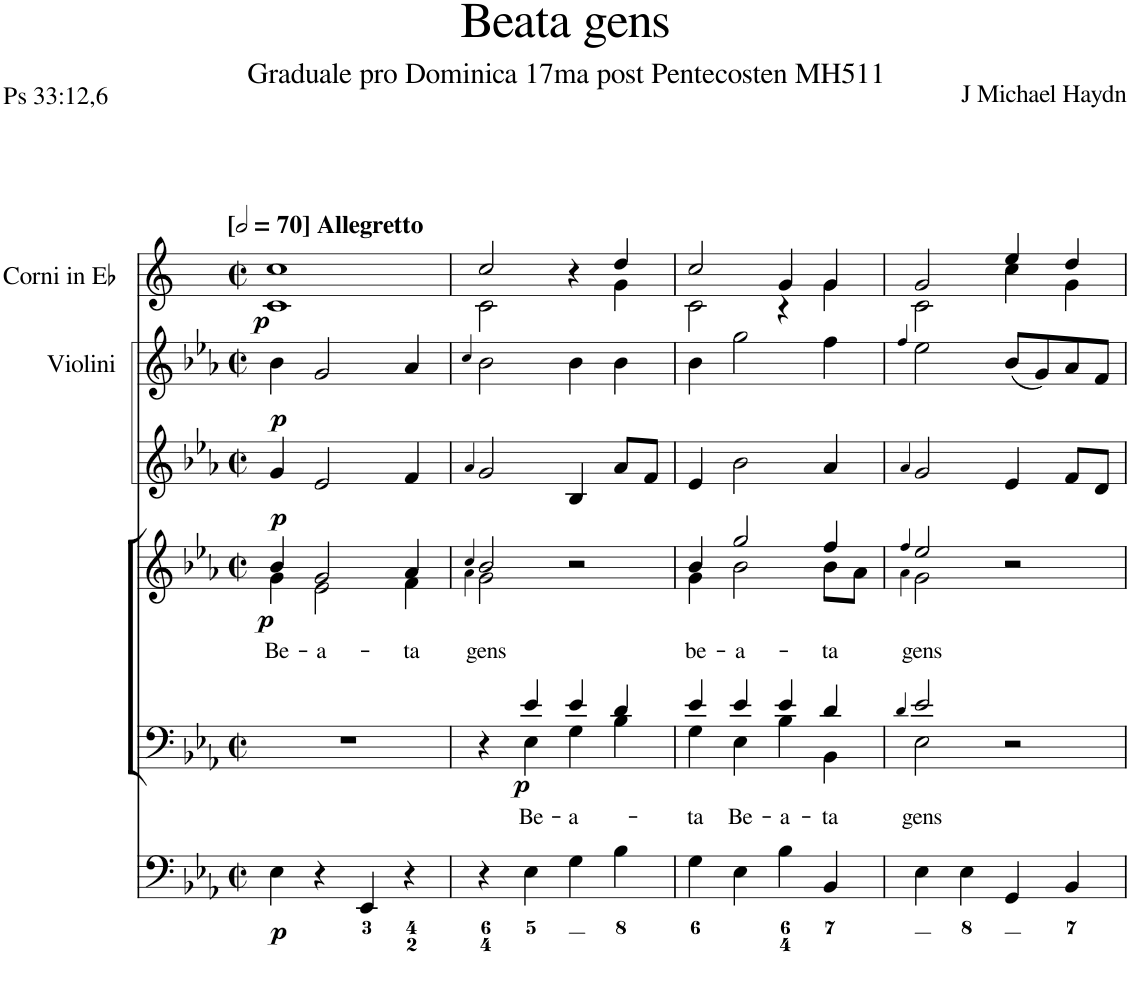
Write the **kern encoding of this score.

**kern	**dynam	**kern	**text	**dynam	**kern	**text	**dynam	**kern	**dynam	**kern	**dynam	**kern	**dynam
*part6	*part6	*part5	*part5	*part5	*part4	*part4	*part4	*part3	*part3	*part2	*part2	*part1	*part1
*staff6	*staff6	*staff5	*staff5	*staff5	*staff4	*staff4	*staff4	*staff3	*staff3	*staff2	*staff2	*staff1	*staff1
*I"Organ	*	*I"Voice	*	*	*I"Voice	*	*	*I"Violin	*	*I"Violini	*	*I"Corni in Eb	*
*	*	*	*	*	*	*	*	*I'Vln	*	*I'Vln	*	*	*
*clefF4	*	*clefF4	*	*	*clefG2	*	*	*clefG2	*	*clefG2	*	*clefG2	*
*	*	*	*	*	*	*	*	*	*	*	*	*Trd5c9	*
*k[b-e-a-]	*	*k[b-e-a-]	*	*	*k[b-e-a-]	*	*	*k[b-e-a-]	*	*k[b-e-a-]	*	*k[]	*
*M2/2	*	*M2/2	*	*	*M2/2	*	*	*M2/2	*	*M2/2	*	*M2/2	*
*met(c|)	*	*met(c|)	*	*	*met(c|)	*	*	*met(c|)	*	*met(c|)	*	*met(c|)	*
*MM140	*	*MM140	*	*	*MM140	*	*	*MM140	*	*MM140	*	*MM140	*
=1	=1	=1	=1	=1	=1	=1	=1	=1	=1	=1	=1	=1	=1
!	!	!	!	!	!	!	!	!	!	!	!	!LO:TX:a:B:t=[	!
!	!	!	!	!	!	!	!	!	!	!	!	!LO:TX:a:B:t=] Allegretto	!
!	!LO:DY:b	!	!	!	!	!LO:LY:b	!LO:DY:b	!	!LO:DY:b	!	!LO:DY:b	!	!LO:DY:b
*	*	*	*	*	*^	*	*	*	*	*	*	*^	*
4E-\	p	1r	.	.	4b-/	4g\	Be-	p	4g/	p	4b-\	p	1cc	1c	p
!	!	!	!	!	!	!	!LO:LY:b	!	!	!	!	!	!	!	!
4r	.	.	.	.	2g/	2e-\	-a-	.	2e-/	.	2g/	.	.	.	.
4EE-/	.	.	.	.	.	.	.	.	.	.	.	.	.	.	.
!	!	!	!	!	!	!	!LO:LY:b	!	!	!	!	!	!	!	!
4r	.	.	.	.	4a-/	4f\	-ta	.	4f/	.	4a-/	.	.	.	.
=2	=2	=2	=2	=2	=2	=2	=2	=2	=2	=2	=2	=2	=2	=2	=2
.	.	.	.	.	4qcc/	4qa-\	.	.	4qa-/	.	4qcc/	.	.	.	.
*	*	*^	*	*	*	*	*	*	*	*	*	*	*	*	*
!	!	!	!	!	!	!	!	!LO:LY:b	!	!	!	!	!	!	!	!
4r	.	4r	4ryy	.	.	2b-/	2g\	gens	.	2g/	.	2b-\	.	2cc/	2c\	.
!	!	!	!	!LO:LY:b	!LO:DY:b	!	!	!	!	!	!	!	!	!	!	!
4E-\	.	4e-/	4E-\	Be-	p	.	.	.	.	.	.	.	.	.	.	.
!	!	!	!	!LO:LY:b	!	!	!	!	!	!	!	!	!	!	!	!
4G\	.	4e-/	4G\	-a-	.	2r	2ryy	.	.	4B-/	.	4b-\	.	4r	4ryy	.
4B-\	.	4d/	4B-\	.	.	.	.	.	.	8a-/L	.	4b-\	.	4dd/	4g\	.
.	.	.	.	.	.	.	.	.	.	8f/J	.	.	.	.	.	.
=3	=3	=3	=3	=3	=3	=3	=3	=3	=3	=3	=3	=3	=3	=3	=3	=3
!	!	!	!	!LO:LY:b	!	!	!	!LO:LY:b	!	!	!	!	!	!	!	!
4G\	.	4e-/	4G\	-ta	.	4b-/	4g\	be-	.	4e-/	.	4b-\	.	2cc/	2c\	.
!	!	!	!	!LO:LY:b	!	!	!	!LO:LY:b	!	!	!	!	!	!	!	!
4E-\	.	4e-/	4E-\	Be-	.	2gg/	2b-\	-a-	.	2b-\	.	2gg\	.	.	.	.
!	!	!	!	!LO:LY:b	!	!	!	!	!	!	!	!	!	!	!	!
4B-\	.	4e-/	4B-\	-a-	.	.	.	.	.	.	.	.	.	4g/	4r	.
!	!	!	!	!LO:LY:b	!	!	!	!LO:LY:b	!	!	!	!	!	!	!	!
4BB-/	.	4d/	4BB-\	-ta	.	4ff/	8b-\L	-ta	.	4a-/	.	4ff\	.	4g/	4g\	.
.	.	.	.	.	.	.	8a-\J	.	.	.	.	.	.	.	.	.
=4	=4	=4	=4	=4	=4	=4	=4	=4	=4	=4	=4	=4	=4	=4	=4	=4
.	.	4qd/	.	.	.	4qff/	4qa-\	.	.	4qa-/	.	4qff/	.	.	.	.
!	!	!	!	!LO:LY:b	!	!	!	!LO:LY:b	!	!	!	!	!	!	!	!
4E-\	.	2e-/	2E-\	gens	.	2ee-/	2g\	gens	.	2g/	.	2ee-\	.	2g/	2c\	.
4E-\	.	.	.	.	.	.	.	.	.	.	.	.	.	.	.	.
4GG/	.	2r	2ryy	.	.	2r	2ryy	.	.	4e-/	.	(8b-/L	.	4ee/	4cc\	.
.	.	.	.	.	.	.	.	.	.	.	.	8g/)	.	.	.	.
4BB-/	.	.	.	.	.	.	.	.	.	8f/L	.	8a-/	.	4dd/	4g\	.
.	.	.	.	.	.	.	.	.	.	8d/J	.	8f/J	.	.	.	.
*	*	*v	*v	*	*	*	*	*	*	*	*	*	*	*v	*v	*
*	*	*	*	*	*v	*v	*	*	*	*	*	*	*	*
=	=	=	=	=	=	=	=	=	=	=	=	=	=
*-	*-	*-	*-	*-	*-	*-	*-	*-	*-	*-	*-	*-	*-
